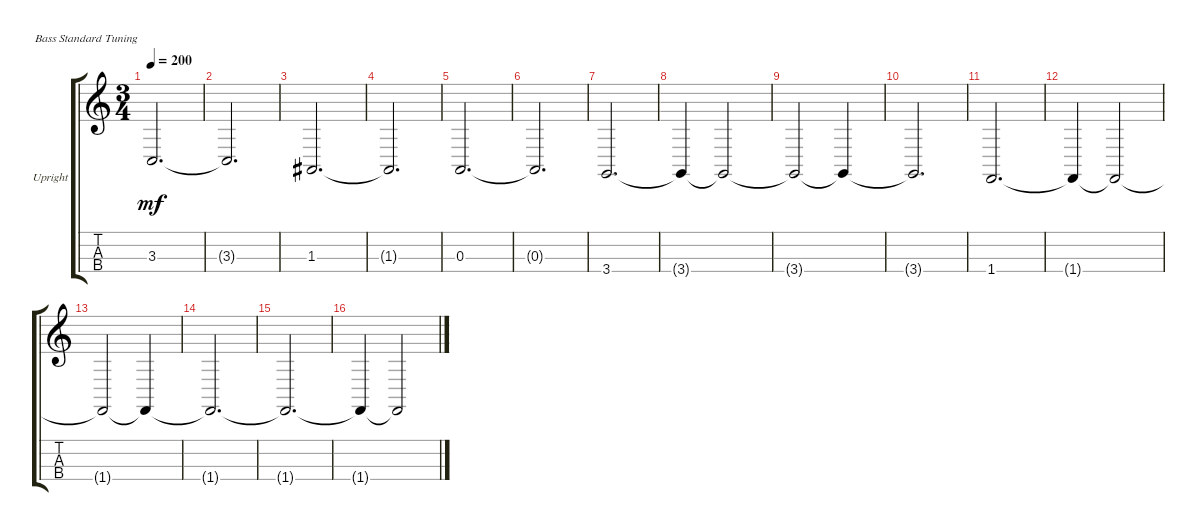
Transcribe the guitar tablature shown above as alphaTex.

\bracketExtendMode groupsimilarinstruments
\firstSystemTrackNameOrientation horizontal
\otherSystemsTrackNameOrientation horizontal
\track ("Upright" "Upright") {instrument acousticbass}
\staff {score tabs}
\tuning (G2 D2 A1 E1)
\ts (3 4)
\tempo 200
\clef g2
\scale
0.333333
\ks c
3.3.2{d dy mf} |
\scale
0.333333 3.3{t}.2{d} |
\scale
0.333333 1.3.2{d} |
\scale
0.333333 1.3{t}.2{d} |
\scale
0.333333 0.3.2{d} |
\scale
0.333333 0.3{t}.2{d} |
\scale
0.333333 3.4.2{d} |
\scale
0.333333 3.4{t}.4 3.4{t}.2 |
\scale
0.333333 3.4{t}.2 3.4{t}.4 |
\scale
0.333333 3.4{t}.2{d} |
\scale
0.333333 1.4.2{d} |
\scale
0.333333 1.4{t}.4 1.4{t}.2 |
\scale
0.333333 1.4{t}.2 1.4{t}.4 |
\scale
0.333333 1.4{t}.2{d} |
\scale
0.333333 1.4{t}.2{d} |
\scale
0.333333 1.4{t}.4 1.4{t}.2
